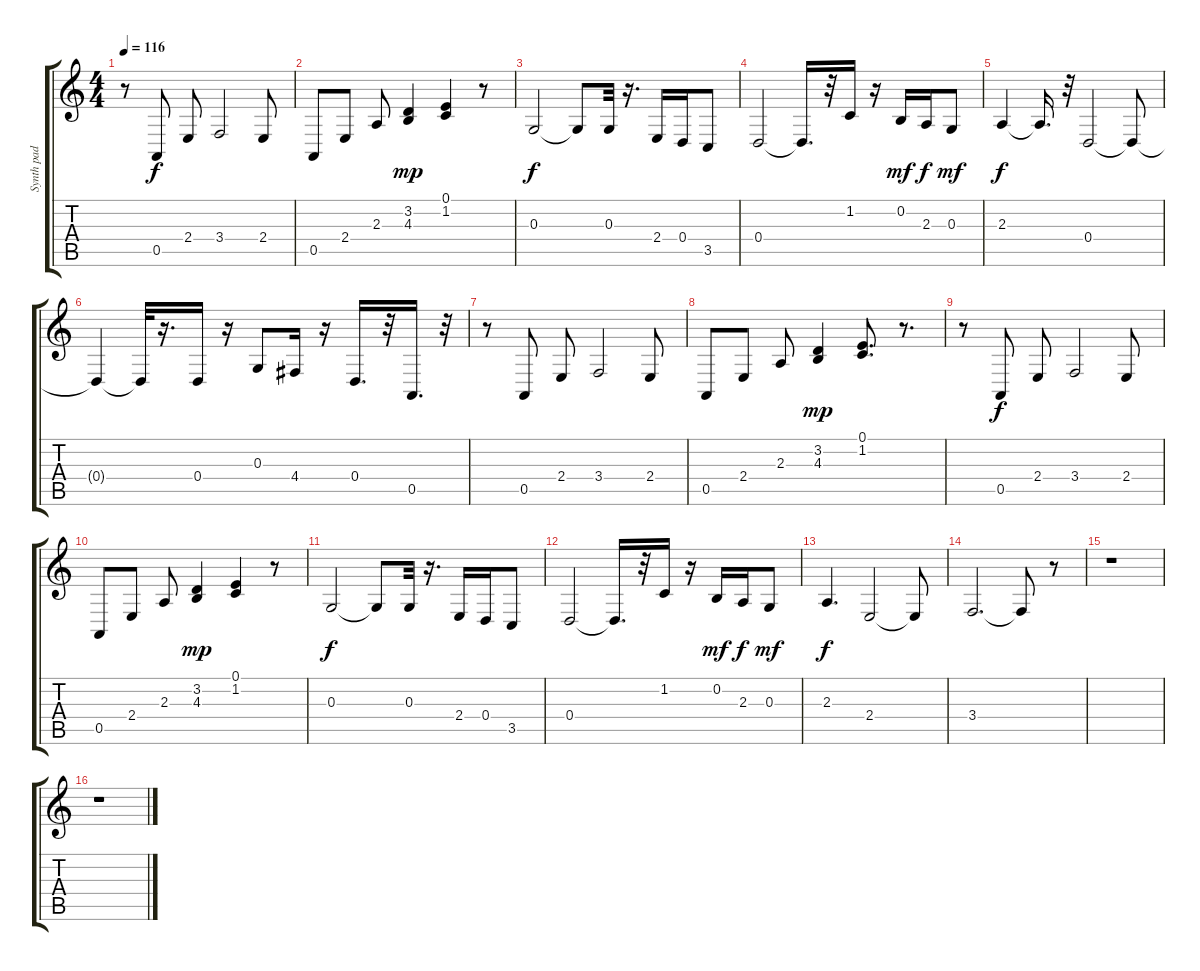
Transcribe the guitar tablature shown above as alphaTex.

\track ("Synth pad 2" "Synth pad ") {instrument pad5bowed}
\staff {score tabs}
\tuning (E4 B3 G3 D3 A2 E2) {hide}
\ts (4 4)
\tempo 116
\clef g2
\ks c
r.8{dy mp} 0.5.8{dy f} 2.4.8 3.4.2 2.4.8 |
0.5.8 2.4.8 2.3.8 (3.2 4.3).4{dy mp} (0.1 1.2).4 r.8 |
0.3.2{dy f} 0.3{t}.8 0.3.32 r.16{d} 2.4.16 0.4.16 3.5.8 |
0.4.2 0.4{t}.16{d} r.32 1.2.16 r.16 0.2.16{dy mf} 2.3.16{dy f} 0.3.8{dy mf} |
2.3.4{dy f} 2.3{t}.16{d} r.32 0.4.2 0.4{t}.8 |
0.4{t}.4 0.4{t}.32 r.16{d} 0.4.16 r.16 0.3.8 4.4.16 r.16 0.4.16{d} r.32 0.5.16{d} r.32 |
r.8 0.5.8 2.4.8 3.4.2 2.4.8 |
0.5.8 2.4.8 2.3.8 (3.2 4.3).4{dy mp} (0.1 1.2).8{d} r.8{d} |
r.8 0.5.8{dy f} 2.4.8 3.4.2 2.4.8 |
0.5.8 2.4.8 2.3.8 (3.2 4.3).4{dy mp} (0.1 1.2).4 r.8 |
0.3.2{dy f} 0.3{t}.8 0.3.32 r.16{d} 2.4.16 0.4.16 3.5.8 |
0.4.2 0.4{t}.16{d} r.32 1.2.16 r.16 0.2.16{dy mf} 2.3.16{dy f} 0.3.8{dy mf} |
2.3.4{d dy f} 2.4.2 2.4{t}.8 |
3.4.2{d} 3.4{t}.8 r.8 |
r.1 |
r.1
